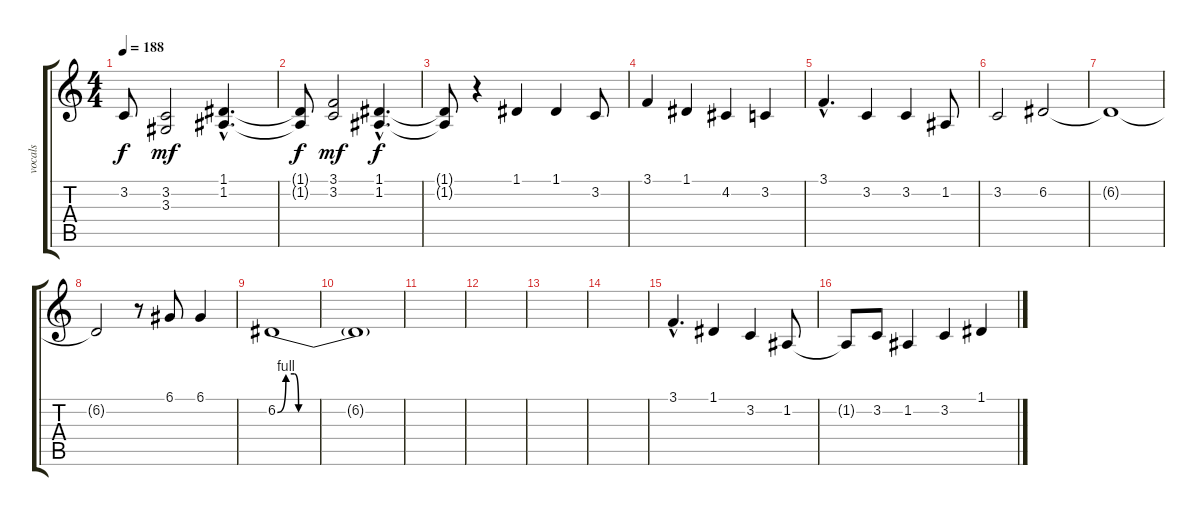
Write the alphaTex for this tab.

\track ("vocals" "vocals") {instrument oboe}
\staff {score tabs}
\tuning (D4 A3 F3 C3 G2 C2) {hide}
\ts (4 4)
\tempo 188
\clef g2
\ks c
3.2{t}.8{dy f} (3.2 3.3).2{dy mf} (1.1{hac} 1.2{hac}).4{d} |
(1.1{t} 1.2{t}).8{dy f} (3.1 3.2).2{dy mf} (1.1{hac} 1.2{hac}).4{d dy f} |
(1.1{t} 1.2{t}).8 r.4 1.1.4 1.1.4 3.2.8 |
3.1.4 1.1.4 4.2.4 3.2.4 |
3.1{hac}.4{d} 3.2.4 3.2.4 1.2.8 |
3.2.2 6.2.2 |
6.2{t}.1 |
6.2{t}.2 r.8 6.1.8 6.1.4 |
6.2{be (custom 0 0 4 4 8 4 10 0 23 0 45 0 60 0)}.1 |
6.2{t}.1 |
|
|
|
|
3.1{hac}.4{d} 1.1.4 3.2.4 1.2.8 |
1.2{t}.8 3.2.8 1.2.4 3.2.4 1.1.4
